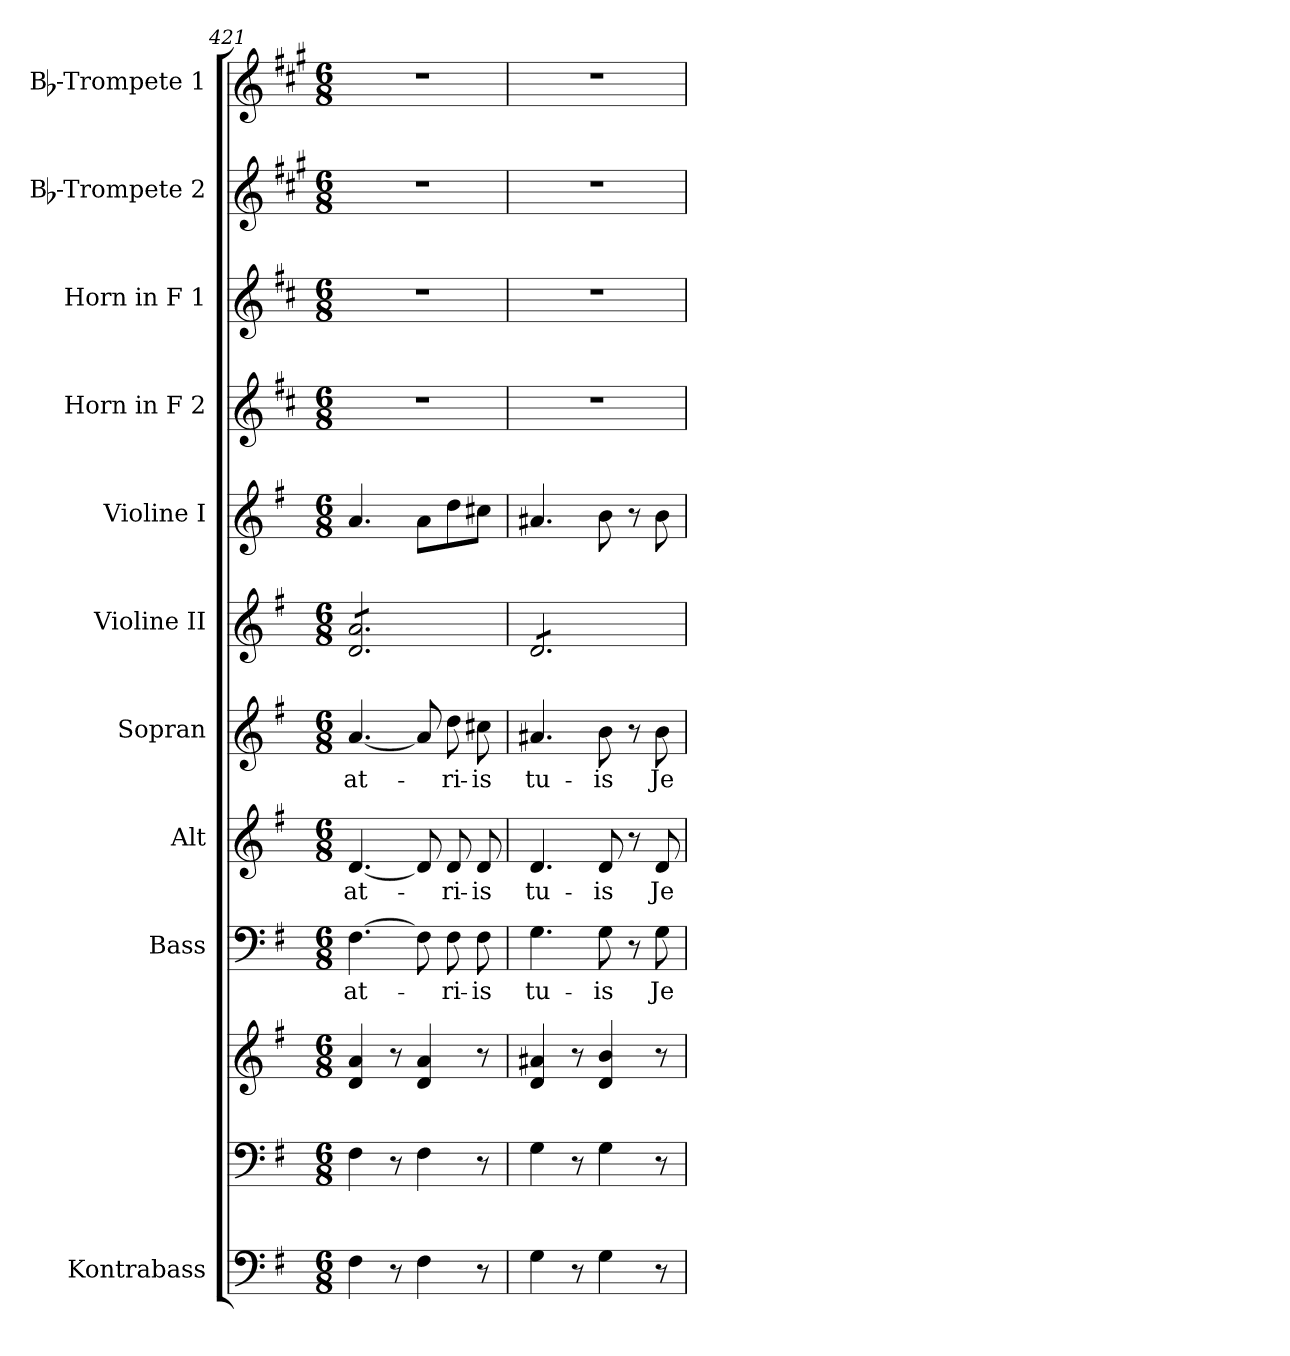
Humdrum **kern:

**kern	**kern	**kern	**kern	**text	**kern	**text	**kern	**text	**kern	**kern	**kern	**kern	**kern	**kern
*part11	*part10	*part10	*part9	*part9	*part8	*part8	*part7	*part7	*part6	*part5	*part4	*part3	*part2	*part1
*staff12	*staff11	*staff10	*staff9	*staff9	*staff8	*staff8	*staff7	*staff7	*staff6	*staff5	*staff4	*staff3	*staff2	*staff1
*I"Kontrabass	*	*	*I"Bass	*	*I"Alt	*	*I"Sopran	*	*I"Violine II	*I"Violine I	*I"Horn in F 2	*I"Horn in F 1	*I"Bb-Trompete 2	*I"Bb-Trompete 1
*I'Kb.	*	*	*I'B.	*	*I'A.	*	*I'S.	*	*I'Vl. II	*I'Vl. I	*	*	*I'Bb Trp. 2	*I'Bb Trp. 1
*clefF4	*clefF4	*clefG2	*clefF4	*	*clefG2	*	*clefG2	*	*clefG2	*clefG2	*clefG2	*clefG2	*clefG2	*clefG2
*ITrd7c12	*	*	*	*	*	*	*	*	*	*	*ITrd4c7	*ITrd4c7	*ITrd1c2	*ITrd1c2
*k[f#]	*k[f#]	*k[f#]	*k[f#]	*	*k[f#]	*	*k[f#]	*	*k[f#]	*k[f#]	*k[f#]	*k[f#]	*k[f#]	*k[f#]
*G:	*G:	*G:	*G:	*	*G:	*	*G:	*	*G:	*G:	*G:	*G:	*G:	*G:
*M6/8	*M6/8	*M6/8	*M6/8	*	*M6/8	*	*M6/8	*	*M6/8	*M6/8	*M6/8	*M6/8	*M6/8	*M6/8
=421	=421	=421	=421	=421	=421	=421	=421	=421	=421	=421	=421	=421	=421	=421
!	!	!	!	!LO:LY:b	!	!LO:LY:b	!	!LO:LY:b	!	!	!	!	!	!
*	*	*	*	*	*	*	*	*	*tremolo	*	*	*	*	*
4FF#\	4F#\	4d/ 4a/	[4.F#\	at-	[4.d/	at-	[4.a/	at-	8d/ 8a/L	4.a/	2.r	2.r	2.r	2.r
.	.	.	.	.	.	.	.	.	8d/ 8a/	.	.	.	.	.
8r	8r	8r	.	.	.	.	.	.	8d/ 8a/	.	.	.	.	.
4FF#\	4F#\	4d/ 4a/	8F#\]	.	8d/]	.	8a/]	.	8d/ 8a/	8a\L	.	.	.	.
!	!	!	!	!LO:LY:b	!	!LO:LY:b	!	!LO:LY:b	!	!	!	!	!	!
.	.	.	8F#\	-ri-	8d/	-ri-	8dd\	-ri-	8d/ 8a/	8dd\	.	.	.	.
!	!	!	!	!LO:LY:b	!	!LO:LY:b	!	!LO:LY:b	!	!	!	!	!	!
8r	8r	8r	8F#\	-is	8d/	-is	8cc#X\	-is	8d/ 8a/J	8cc#X\J	.	.	.	.
!!LO:PB:g=z
=422	=422	=422	=422	=422	=422	=422	=422	=422	=422	=422	=422	=422	=422	=422
!	!	!	!	!LO:LY:b	!	!LO:LY:b	!	!LO:LY:b	!	!	!	!	!	!
4GG\	4G\	4d/ 4a#X/	4.G\	tu-	4.d/	tu-	4.a#X/	tu-	8d/L	4.a#X/	2.r	2.r	2.r	2.r
.	.	.	.	.	.	.	.	.	8d/	.	.	.	.	.
8r	8r	8r	.	.	.	.	.	.	8d/	.	.	.	.	.
!	!	!	!	!LO:LY:b	!	!LO:LY:b	!	!LO:LY:b	!	!	!	!	!	!
4GG\	4G\	4d/ 4b/	8G\	-is	8d/	-is	8b\	-is	8d/	8b\	.	.	.	.
.	.	.	8r	.	8r	.	8r	.	8d/	8r	.	.	.	.
!	!	!	!	!LO:LY:b	!	!LO:LY:b	!	!LO:LY:b	!	!	!	!	!	!
8r	8r	8r	8G\	Je-	8d/	Je-	8b\	Je-	8d/J	8b\	.	.	.	.
*	*	*	*	*	*	*	*	*	*Xtremolo	*	*	*	*	*
=	=	=	=	=	=	=	=	=	=	=	=	=	=	=
*-	*-	*-	*-	*-	*-	*-	*-	*-	*-	*-	*-	*-	*-	*-
